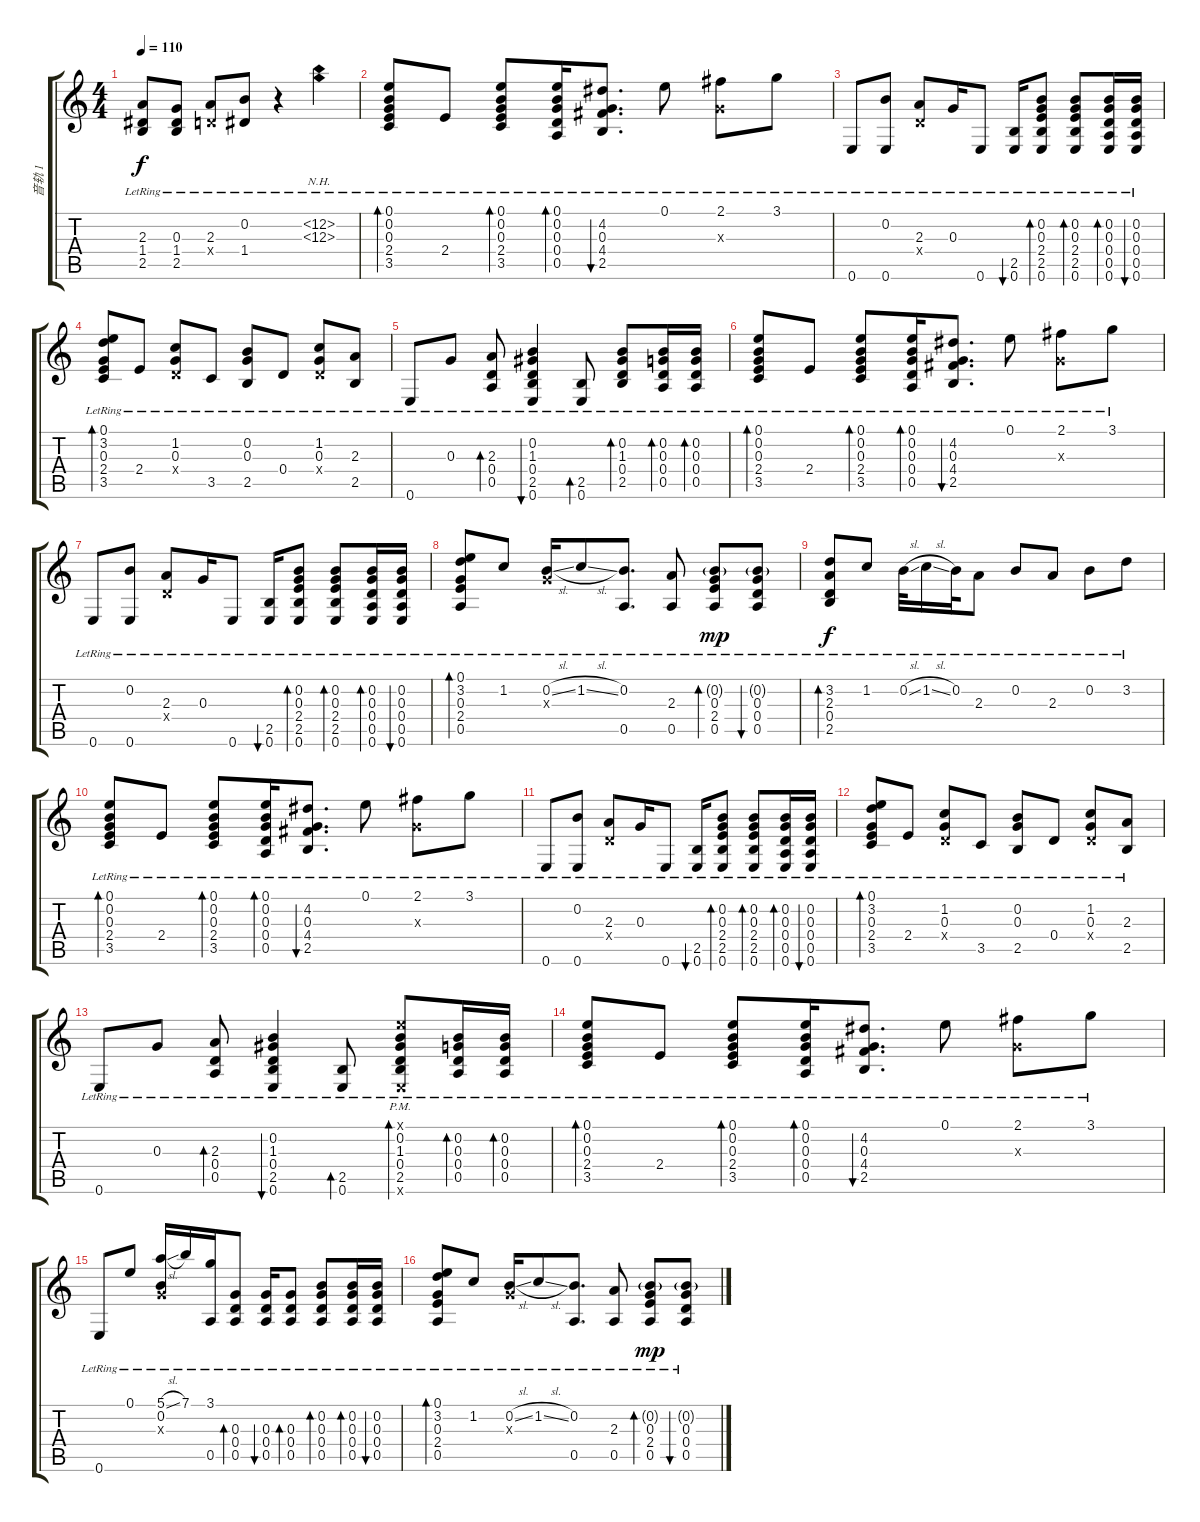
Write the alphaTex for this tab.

\track ("音轨 1" "音轨 1") {instrument acousticguitarnylon}
\staff {score tabs}
\tuning (E4 B3 G3 D3 A2 E2) {hide}
\ts (4 4)
\tempo 110
\clef g2
\ks c
(2.3{lr} 1.4{lr} 2.5{lr}).8{dy f} (0.3{lr} 1.4{lr} 2.5{lr}).8 (2.3{lr} 0.4{x}).8 (0.2{lr} 1.4{lr}).8 r.4 (12.2{nh lr} 12.3{nh lr}).4 |
(0.1{lr} 0.2{lr} 0.3{lr} 2.4 3.5{lr}).8{bd 240} 2.4{lr}.8 (0.1{lr} 0.2{lr} 0.3{lr} 2.4{lr} 3.5{lr}).8{bd 30} (0.1{lr} 0.2{lr} 0.3{lr} 0.4{lr} 0.5{lr}).16{bd 30} (4.2{lr} 0.3{lr} 4.4{lr} 2.5{lr}).8{d bu 30} 0.1{lr}.8 (2.1{lr} 0.3{x}).8 3.1{lr}.8 |
0.6{lr}.8 (0.2{lr} 0.6).8 (2.3{lr} 0.4{x}).8 0.3{lr}.16 0.6{lr}.8 (2.5{lr} 0.6{lr}).16{bu 60} (0.2{lr} 0.3{lr} 2.4{lr} 2.5{lr} 0.6{lr}).8{bd 60} (0.2{lr} 0.3{lr} 2.4{lr} 2.5{lr} 0.6{lr}).8{bd 60} (0.2{lr} 0.3{lr} 0.4{lr} 0.5{lr} 0.6{lr}).16{bd 60} (0.2{lr} 0.3{lr} 0.4{lr} 0.5{lr} 0.6{lr}).16{bu 60} |
(0.1 3.2{lr} 0.3{lr} 2.4 3.5{lr}).8{bd 30} 2.4{lr}.8 (1.2{lr} 0.3{lr} 0.4{x}).8 3.5{lr}.8 (0.2{lr} 0.3{lr} 2.5{lr}).8 0.4{lr}.8 (1.2{lr} 0.3{lr} 0.4{x}).8 (2.3{lr} 2.5{lr}).8 |
0.6{lr}.8 0.3{lr}.8 (2.3{lr} 0.4 0.5).8{bd 30} (0.2{lr} 1.3{lr} 0.4 2.5{lr} 0.6).4{bu 30} (2.5{lr} 0.6).8{bd 30} (0.2{lr} 1.3{lr} 0.4{lr} 2.5{lr}).8{bd 30} (0.2{lr} 0.3{lr} 0.4{lr} 0.5{lr}).16{bd 30} (0.2{lr} 0.3{lr} 0.4{lr} 0.5{lr}).16{bd 30} |
(0.1{lr} 0.2{lr} 0.3{lr} 2.4 3.5{lr}).8{bd 30} 2.4{lr}.8 (0.1{lr} 0.2{lr} 0.3{lr} 2.4{lr} 3.5{lr}).8{bd 30} (0.1{lr} 0.2{lr} 0.3{lr} 0.4{lr} 0.5{lr}).16{bd 30} (4.2{lr} 0.3{lr} 4.4{lr} 2.5{lr}).8{d bu 30} 0.1{lr}.8 (2.1{lr} 0.3{x}).8 3.1{lr}.8 |
0.6{lr}.8 (0.2{lr} 0.6).8 (2.3{lr} 0.4{x}).8 0.3{lr}.16 0.6{lr}.8 (2.5{lr} 0.6{lr}).16{bu 60} (0.2{lr} 0.3{lr} 2.4{lr} 2.5{lr} 0.6{lr}).8{bd 60} (0.2{lr} 0.3{lr} 2.4{lr} 2.5{lr} 0.6{lr}).8{bd 60} (0.2{lr} 0.3{lr} 0.4{lr} 0.5{lr} 0.6{lr}).16{bd 60} (0.2{lr} 0.3{lr} 0.4{lr} 0.5{lr} 0.6{lr}).16{bu 60} |
(0.1{lr} 3.2{lr} 0.3{lr} 2.4{lr} 0.5{lr}).8{bd 30} 1.2{lr}.8 (0.2{sl lr} 0.3{x}).16 1.2{sl lr}.8 (0.2{lr} 0.5).8{d} (2.3{lr} 0.5{lr}).8 (0.2{g lr} 0.3{lr} 2.4{lr} 0.5{lr}).8{bd 30 dy mp} (0.2{g lr} 0.3{lr} 0.4{lr} 0.5{lr}).8{bu 30} |
(3.2{lr} 2.3{lr} 0.4{lr} 2.5{lr}).8{bd 60 dy f} 1.2{lr}.8 0.2{sl lr}.32 1.2{sl lr}.16 0.2{lr}.32 2.3{lr}.8 0.2{lr}.8 2.3{lr}.8 0.2{lr}.8 3.2{lr}.8 |
(0.1{lr} 0.2{lr} 0.3{lr} 2.4 3.5{lr}).8{bd 240} 2.4{lr}.8 (0.1{lr} 0.2{lr} 0.3{lr} 2.4{lr} 3.5{lr}).8{bd 30} (0.1{lr} 0.2{lr} 0.3{lr} 0.4{lr} 0.5{lr}).16{bd 30} (4.2{lr} 0.3{lr} 4.4{lr} 2.5{lr}).8{d bu 30} 0.1{lr}.8 (2.1{lr} 0.3{x}).8 3.1{lr}.8 |
0.6{lr}.8 (0.2{lr} 0.6).8 (2.3{lr} 0.4{x}).8 0.3{lr}.16 0.6{lr}.8 (2.5{lr} 0.6{lr}).16{bu 60} (0.2{lr} 0.3{lr} 2.4{lr} 2.5{lr} 0.6{lr}).8{bd 60} (0.2{lr} 0.3{lr} 2.4{lr} 2.5{lr} 0.6{lr}).8{bd 60} (0.2{lr} 0.3{lr} 0.4{lr} 0.5{lr} 0.6{lr}).16{bd 60} (0.2{lr} 0.3{lr} 0.4{lr} 0.5{lr} 0.6{lr}).16{bu 60} |
(0.1 3.2{lr} 0.3{lr} 2.4 3.5{lr}).8{bd 30} 2.4{lr}.8 (1.2{lr} 0.3{lr} 0.4{x}).8 3.5{lr}.8 (0.2{lr} 0.3{lr} 2.5{lr}).8 0.4{lr}.8 (1.2{lr} 0.3{lr} 0.4{x}).8 (2.3{lr} 2.5{lr}).8 |
0.6{lr}.8 0.3{lr}.8 (2.3{lr} 0.4 0.5).8{bd 30} (0.2{lr} 1.3{lr} 0.4 2.5{lr} 0.6).4{bu 30} (2.5{lr} 0.6).8{bd 30} (0.1{x} 0.2{lr} 1.3{lr} 0.4{lr} 2.5{pm lr} 0.6{x}).8{bd 30} (0.2{lr} 0.3{lr} 0.4{lr} 0.5{lr}).16{bd 30} (0.2{lr} 0.3{lr} 0.4{lr} 0.5{lr}).16{bd 30} |
(0.1{lr} 0.2{lr} 0.3{lr} 2.4 3.5{lr}).8{bd 30} 2.4{lr}.8 (0.1{lr} 0.2{lr} 0.3{lr} 2.4{lr} 3.5{lr}).8{bd 30} (0.1{lr} 0.2{lr} 0.3{lr} 0.4{lr} 0.5{lr}).16{bd 30} (4.2{lr} 0.3{lr} 4.4{lr} 2.5{lr}).8{d bu 30} 0.1{lr}.8 (2.1{lr} 0.3{x}).8 3.1{lr}.8 |
0.6{lr}.8 0.1{lr}.8 (5.1{sl lr} 0.2 0.3{x}).16 7.1{lr}.16 (3.1{lr} 0.5{lr}).16 (0.3{lr} 0.4{lr} 0.5{lr}).8{bd 60} (0.3{lr} 0.4{lr} 0.5{lr}).16{bu 30} (0.3{lr} 0.4{lr} 0.5{lr}).8{bd 30} (0.2{lr} 0.3{lr} 0.4{lr} 0.5{lr}).8{bd 30} (0.2{lr} 0.3{lr} 0.4{lr} 0.5{lr}).16{bd 30} (0.2{lr} 0.3{lr} 0.4{lr} 0.5{lr}).16{bu 30} |
(0.1{lr} 3.2{lr} 0.3{lr} 2.4{lr} 0.5{lr}).8{bd 30} 1.2{lr}.8 (0.2{sl lr} 0.3{x}).16 1.2{sl lr}.8 (0.2{lr} 0.5).8{d} (2.3{lr} 0.5{lr}).8 (0.2{g lr} 0.3{lr} 2.4{lr} 0.5{lr}).8{bd 30 dy mp} (0.2{g lr} 0.3{lr} 0.4{lr} 0.5{lr}).8{bu 30}
